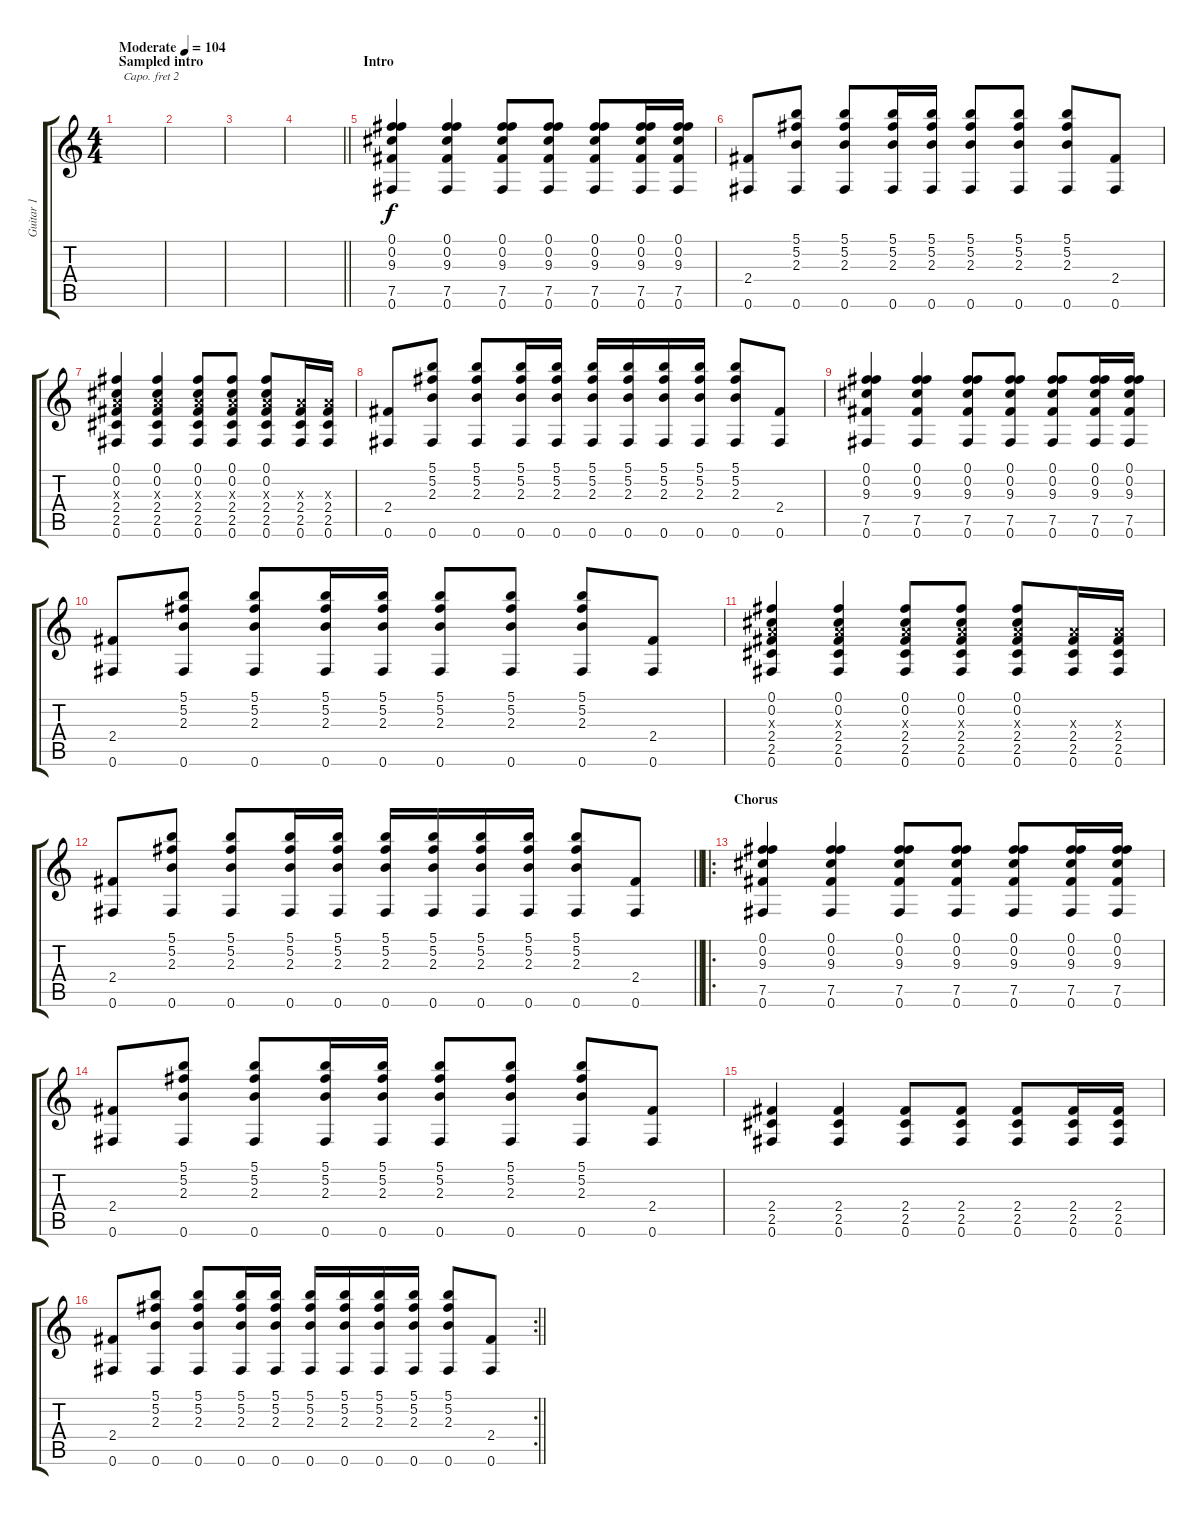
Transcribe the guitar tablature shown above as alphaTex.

\track ("Guitar 1" "Guitar 1") {instrument distortionguitar}
\staff {score tabs}
\capo 2
\tuning (E4 B3 G3 D3 A2 E2) {hide}
\ts (4 4)
\section ("" "Sampled intro")
\tempo (104 "Moderate")
\clef g2
\ks c
|
|
|
\barLineRight lightlight
|
\section ("" "Intro")
(0.1 0.2 9.3 7.5 0.6).4 (0.1 0.2 9.3 7.5 0.6).4 (0.1 0.2 9.3 7.5 0.6).8 (0.1 0.2 9.3 7.5 0.6).8 (0.1 0.2 9.3 7.5 0.6).8 (0.1 0.2 9.3 7.5 0.6).16 (0.1 0.2 9.3 7.5 0.6).16 |
(2.4 0.6).8 (5.1 5.2 2.3 0.6).8 (5.1 5.2 2.3 0.6).8 (5.1 5.2 2.3 0.6).16 (5.1 5.2 2.3 0.6).16 (5.1 5.2 2.3 0.6).8 (5.1 5.2 2.3 0.6).8 (5.1 5.2 2.3 0.6).8 (2.4 0.6).8 |
(0.1 0.2 0.3{x} 2.4 2.5 0.6).4 (0.1 0.2 0.3{x} 2.4 2.5 0.6).4 (0.1 0.2 0.3{x} 2.4 2.5 0.6).8 (0.1 0.2 0.3{x} 2.4 2.5 0.6).8 (0.1 0.2 0.3{x} 2.4 2.5 0.6).8 (0.3{x} 2.4 2.5 0.6).16 (0.3{x} 2.4 2.5 0.6).16 |
(2.4 0.6).8 (5.1 5.2 2.3 0.6).8 (5.1 5.2 2.3 0.6).8 (5.1 5.2 2.3 0.6).16 (5.1 5.2 2.3 0.6).16 (5.1 5.2 2.3 0.6).16 (5.1 5.2 2.3 0.6).16 (5.1 5.2 2.3 0.6).16 (5.1 5.2 2.3 0.6).16 (5.1 5.2 2.3 0.6).8 (2.4 0.6).8 |
(0.1 0.2 9.3 7.5 0.6).4 (0.1 0.2 9.3 7.5 0.6).4 (0.1 0.2 9.3 7.5 0.6).8 (0.1 0.2 9.3 7.5 0.6).8 (0.1 0.2 9.3 7.5 0.6).8 (0.1 0.2 9.3 7.5 0.6).16 (0.1 0.2 9.3 7.5 0.6).16 |
(2.4 0.6).8 (5.1 5.2 2.3 0.6).8 (5.1 5.2 2.3 0.6).8 (5.1 5.2 2.3 0.6).16 (5.1 5.2 2.3 0.6).16 (5.1 5.2 2.3 0.6).8 (5.1 5.2 2.3 0.6).8 (5.1 5.2 2.3 0.6).8 (2.4 0.6).8 |
(0.1 0.2 0.3{x} 2.4 2.5 0.6).4 (0.1 0.2 0.3{x} 2.4 2.5 0.6).4 (0.1 0.2 0.3{x} 2.4 2.5 0.6).8 (0.1 0.2 0.3{x} 2.4 2.5 0.6).8 (0.1 0.2 0.3{x} 2.4 2.5 0.6).8 (0.3{x} 2.4 2.5 0.6).16 (0.3{x} 2.4 2.5 0.6).16 |
\barLineRight lightlight
(2.4 0.6).8 (5.1 5.2 2.3 0.6).8 (5.1 5.2 2.3 0.6).8 (5.1 5.2 2.3 0.6).16 (5.1 5.2 2.3 0.6).16 (5.1 5.2 2.3 0.6).16 (5.1 5.2 2.3 0.6).16 (5.1 5.2 2.3 0.6).16 (5.1 5.2 2.3 0.6).16 (5.1 5.2 2.3 0.6).8 (2.4 0.6).8 |
\ro
\section ("" "Chorus")
(0.1 0.2 9.3 7.5 0.6).4 (0.1 0.2 9.3 7.5 0.6).4 (0.1 0.2 9.3 7.5 0.6).8 (0.1 0.2 9.3 7.5 0.6).8 (0.1 0.2 9.3 7.5 0.6).8 (0.1 0.2 9.3 7.5 0.6).16 (0.1 0.2 9.3 7.5 0.6).16 |
(2.4 0.6).8 (5.1 5.2 2.3 0.6).8 (5.1 5.2 2.3 0.6).8 (5.1 5.2 2.3 0.6).16 (5.1 5.2 2.3 0.6).16 (5.1 5.2 2.3 0.6).8 (5.1 5.2 2.3 0.6).8 (5.1 5.2 2.3 0.6).8 (2.4 0.6).8 |
(2.4 2.5 0.6).4 (2.4 2.5 0.6).4 (2.4 2.5 0.6).8 (2.4 2.5 0.6).8 (2.4 2.5 0.6).8 (2.4 2.5 0.6).16 (2.4 2.5 0.6).16 |
\rc 2
\barLineRight lightlight
(2.4 0.6).8 (5.1 5.2 2.3 0.6).8 (5.1 5.2 2.3 0.6).8 (5.1 5.2 2.3 0.6).16 (5.1 5.2 2.3 0.6).16 (5.1 5.2 2.3 0.6).16 (5.1 5.2 2.3 0.6).16 (5.1 5.2 2.3 0.6).16 (5.1 5.2 2.3 0.6).16 (5.1 5.2 2.3 0.6).8 (2.4 0.6).8
